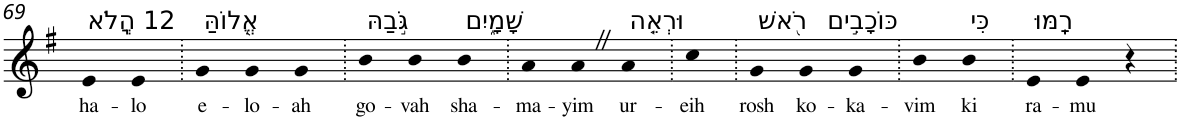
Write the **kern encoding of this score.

**kern	**text
*part1	*part1
*staff1	*staff1
*I"Piano	*
*I'Pno	*
!!LO:PB:g=z
*clefG2	*
*k[f#]	*
*G:	*
=69	=69
!LO:TX:a:t=12 הֲֽלֹא	!
!	!LO:LY:b
4e	ha-
!	!LO:LY:b
4e	-lo
=70.	=70.
!LO:TX:a:t=אֱ֭לוֹהַּ	!
!	!LO:LY:b
4g	e-
!	!LO:LY:b
4g	-lo-
!	!LO:LY:b
4g	-ah
=71.	=71.
!LO:TX:a:t=גֹּ֣בַהּ	!
!	!LO:LY:b
4b	go-
!	!LO:LY:b
4b	-vah
!LO:TX:a:t=שָׁמָ֑יִם	!
!	!LO:LY:b
4b	sha-
=72.	=72.
!	!LO:LY:b
4a	-ma-
!	!LO:LY:b
4aZ	-yim
!LO:TX:a:t=וּרְאֵ֤ה	!
!	!LO:LY:b
4a	ur-
=73.	=73.
!	!LO:LY:b
4cc	-eih
=74.	=74.
!LO:TX:a:t=רֹ֖אשׁ	!
!	!LO:LY:b
4g	rosh
!LO:TX:a:t=כּוֹכָבִ֣ים	!
!	!LO:LY:b
4g	ko-
!	!LO:LY:b
4g	-ka-
=75.	=75.
!	!LO:LY:b
4b	-vim
!LO:TX:a:t=כִּי	!
!	!LO:LY:b
4b	ki
=76.	=76.
!LO:TX:a:t=רָֽמּוּ	!
!	!LO:LY:b
4e	ra-
!	!LO:LY:b
4e	-mu
4r	.
=.	=.
*-	*-
